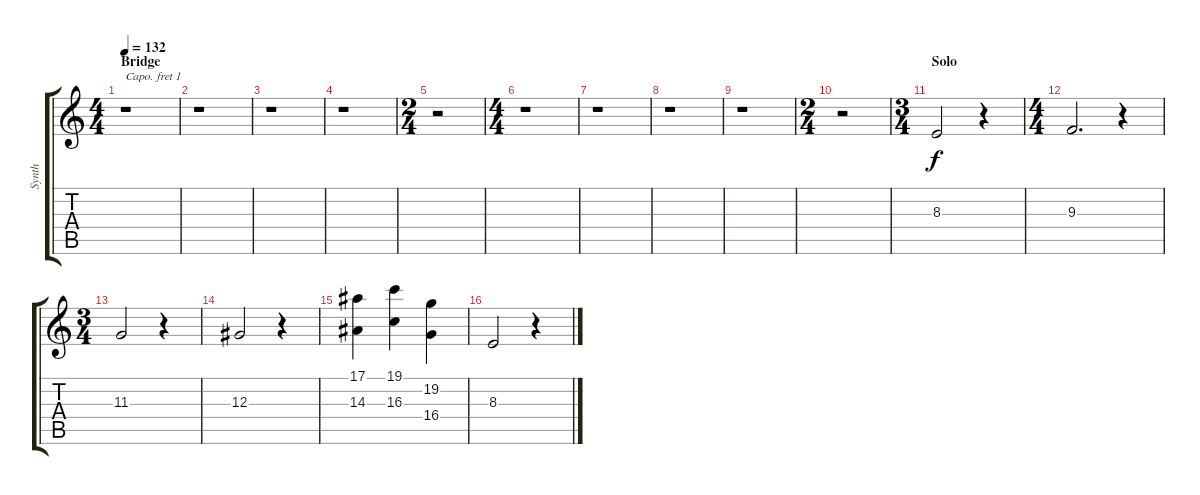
\track ("Synth" "Synth") {instrument pad3polysynth}
\staff {score tabs}
\capo 1
\tuning (E4 B3 G3 D3 A2 E2) {hide}
\ts (4 4)
\section ("" "Bridge")
\tempo 132
\clef g2
\ks c
r.1{dy f} |
r.1 |
r.1 |
r.1 |
\ts (2 4)
r.2 |
\ts (4 4)
r.1 |
r.1 |
r.1 |
r.1 |
\ts (2 4)
r.2 |
\ts (3 4)
\section ("" "Solo")
8.3.2 r.4 |
\ts (4 4)
9.3.2{d} r.4 |
\ts (3 4)
11.3.2 r.4 |
12.3.2 r.4 |
(17.1 14.3).4 (19.1 16.3).4 (19.2 16.4).4 |
8.3.2 r.4
